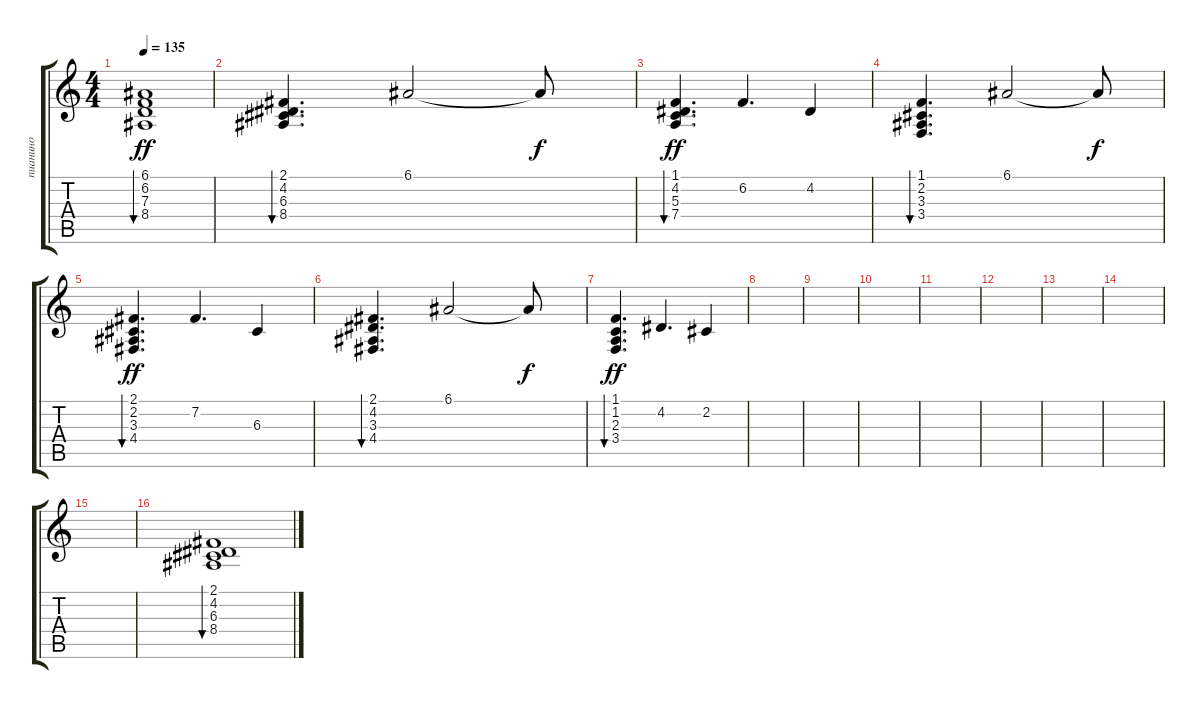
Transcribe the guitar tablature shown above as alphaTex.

\track ("пианино" "пианино") {instrument electricpiano2}
\staff {score tabs}
\tuning (E4 B3 G3 D3 A2 E2) {hide}
\ts (4 4)
\tempo 135
\clef g2
\ks c
(6.1 6.2 7.3 8.4).1{bu 240 dy ff} |
(2.1 4.2 6.3 8.4).4{d bu 240} 6.1.2 6.1{t}.8{dy f} |
(1.1 4.2 5.3 7.4).4{d bu 240 dy ff} 6.2.4{d} 4.2.4 |
(1.1 2.2 3.3 3.4).4{d bu 240} 6.1.2 6.1{t}.8{dy f} |
(2.1 2.2 3.3 4.4).4{d bu 240 dy ff} 7.2.4{d} 6.3.4 |
(2.1 4.2 3.3 4.4).4{d bu 240} 6.1.2 6.1{t}.8{dy f} |
(1.1 1.2 2.3 3.4).4{d bu 240 dy ff} 4.2.4{d} 2.2.4 |
|
|
|
|
|
|
|
|
(2.1 4.2 6.3 8.4).1{bu 60}
